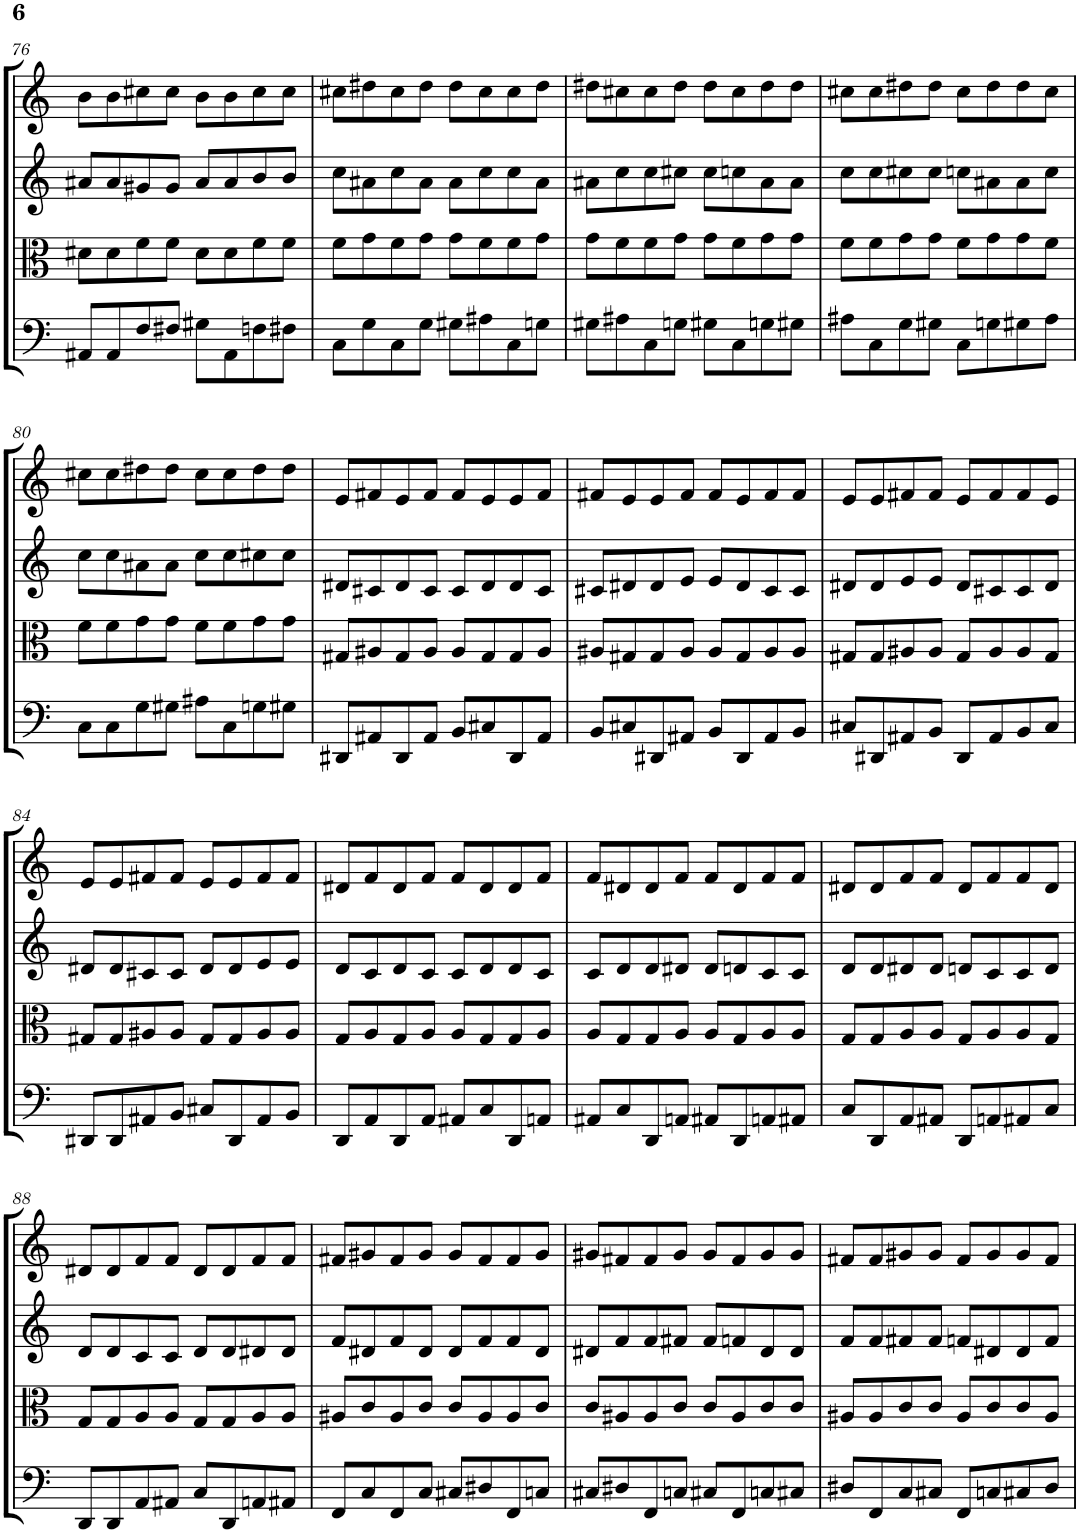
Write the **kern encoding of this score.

**kern	**kern	**kern	**kern
*part4	*part3	*part2	*part1
*staff4	*staff3	*staff2	*staff1
*I"Violoncello	*I"Viola	*I"Violin II	*I"Violin I
*I'Vc	*I'Vla	*I'Vln	*I'Vln
!!LO:PB:g=z
*clefF4	*clefC3	*clefG2	*clefG2
*k[]	*k[]	*k[]	*k[]
*M4/4	*M4/4	*M4/4	*M4/4
=76	=76	=76	=76
8AA#X/L	8d#X\L	8a#X/L	8b\L
8AA#/	8d#\	8a#/	8b\
8F/	8f\	8g#X/	8cc#X\
8F#X/J	8f\J	8g#/J	8cc#\J
8G#X\L	8d#\L	8a#/L	8b\L
8AA#\	8d#\	8a#/	8b\
8Fn\	8f\	8b/	8cc#\
8F#X\J	8f\J	8b/J	8cc#\J
=77	=77	=77	=77
8C\L	8f\L	8cc\L	8cc#X\L
8G\	8g\	8a#X\	8dd#X\
8C\	8f\	8cc\	8cc#\
8G\J	8g\J	8a#\J	8dd#\J
8G#X\L	8g\L	8a#\L	8dd#\L
8A#X\	8f\	8cc\	8cc#\
8C\	8f\	8cc\	8cc#\
8Gn\J	8g\J	8a#\J	8dd#\J
=78	=78	=78	=78
8G#X\L	8g\L	8a#X\L	8dd#X\L
8A#X\	8f\	8cc\	8cc#X\
8C\	8f\	8cc\	8cc#\
8Gn\J	8g\J	8cc#X\J	8dd#\J
8G#X\L	8g\L	8cc#\L	8dd#\L
8C\	8f\	8ccn\	8cc#\
8Gn\	8g\	8a#\	8dd#\
8G#X\J	8g\J	8a#\J	8dd#\J
=79	=79	=79	=79
8A#X\L	8f\L	8cc\L	8cc#X\L
8C\	8f\	8cc\	8cc#\
8G\	8g\	8cc#X\	8dd#X\
8G#X\J	8g\J	8cc#\J	8dd#\J
8C\L	8f\L	8ccn\L	8cc#\L
8Gn\	8g\	8a#X\	8dd#\
8G#X\	8g\	8a#\	8dd#\
8A#\J	8f\J	8cc\J	8cc#\J
!!LO:LB:g=z
=80	=80	=80	=80
8C\L	8f\L	8cc\L	8cc#X\L
8C\	8f\	8cc\	8cc#\
8G\	8g\	8a#X\	8dd#X\
8G#X\J	8g\J	8a#\J	8dd#\J
8A#X\L	8f\L	8cc\L	8cc#\L
8C\	8f\	8cc\	8cc#\
8Gn\	8g\	8cc#X\	8dd#\
8G#X\J	8g\J	8cc#\J	8dd#\J
=81	=81	=81	=81
8DD#X/L	8G#X/L	8d#X/L	8e/L
8AA#X/	8A#X/	8c#X/	8f#X/
8DD#/	8G#/	8d#/	8e/
8AA#/J	8A#/J	8c#/J	8f#/J
8BB/L	8A#/L	8c#/L	8f#/L
8C#X/	8G#/	8d#/	8e/
8DD#/	8G#/	8d#/	8e/
8AA#/J	8A#/J	8c#/J	8f#/J
=82	=82	=82	=82
8BB/L	8A#X/L	8c#X/L	8f#X/L
8C#X/	8G#X/	8d#X/	8e/
8DD#X/	8G#/	8d#/	8e/
8AA#X/J	8A#/J	8e/J	8f#/J
8BB/L	8A#/L	8e/L	8f#/L
8DD#/	8G#/	8d#/	8e/
8AA#/	8A#/	8c#/	8f#/
8BB/J	8A#/J	8c#/J	8f#/J
=83	=83	=83	=83
8C#X/L	8G#X/L	8d#X/L	8e/L
8DD#X/	8G#/	8d#/	8e/
8AA#X/	8A#X/	8e/	8f#X/
8BB/J	8A#/J	8e/J	8f#/J
8DD#/L	8G#/L	8d#/L	8e/L
8AA#/	8A#/	8c#X/	8f#/
8BB/	8A#/	8c#/	8f#/
8C#/J	8G#/J	8d#/J	8e/J
!!LO:LB:g=z
=84	=84	=84	=84
8DD#X/L	8G#X/L	8d#X/L	8e/L
8DD#/	8G#/	8d#/	8e/
8AA#X/	8A#X/	8c#X/	8f#X/
8BB/J	8A#/J	8c#/J	8f#/J
8C#X/L	8G#/L	8d#/L	8e/L
8DD#/	8G#/	8d#/	8e/
8AA#/	8A#/	8e/	8f#/
8BB/J	8A#/J	8e/J	8f#/J
=85	=85	=85	=85
8DD/L	8G/L	8d/L	8d#X/L
8AA/	8A/	8c/	8f/
8DD/	8G/	8d/	8d#/
8AA/J	8A/J	8c/J	8f/J
8AA#X/L	8A/L	8c/L	8f/L
8C/	8G/	8d/	8d#/
8DD/	8G/	8d/	8d#/
8AAn/J	8A/J	8c/J	8f/J
=86	=86	=86	=86
8AA#X/L	8A/L	8c/L	8f/L
8C/	8G/	8d/	8d#X/
8DD/	8G/	8d/	8d#/
8AAn/J	8A/J	8d#X/J	8f/J
8AA#X/L	8A/L	8d#/L	8f/L
8DD/	8G/	8dn/	8d#/
8AAn/	8A/	8c/	8f/
8AA#X/J	8A/J	8c/J	8f/J
=87	=87	=87	=87
8C/L	8G/L	8d/L	8d#X/L
8DD/	8G/	8d/	8d#/
8AA/	8A/	8d#X/	8f/
8AA#X/J	8A/J	8d#/J	8f/J
8DD/L	8G/L	8dn/L	8d#/L
8AAn/	8A/	8c/	8f/
8AA#X/	8A/	8c/	8f/
8C/J	8G/J	8d/J	8d#/J
!!LO:LB:g=z
=88	=88	=88	=88
8DD/L	8G/L	8d/L	8d#X/L
8DD/	8G/	8d/	8d#/
8AA/	8A/	8c/	8f/
8AA#X/J	8A/J	8c/J	8f/J
8C/L	8G/L	8d/L	8d#/L
8DD/	8G/	8d/	8d#/
8AAn/	8A/	8d#X/	8f/
8AA#X/J	8A/J	8d#/J	8f/J
=89	=89	=89	=89
8FF/L	8A#X/L	8f/L	8f#X/L
8C/	8c/	8d#X/	8g#X/
8FF/	8A#/	8f/	8f#/
8C/J	8c/J	8d#/J	8g#/J
8C#X/L	8c/L	8d#/L	8g#/L
8D#X/	8A#/	8f/	8f#/
8FF/	8A#/	8f/	8f#/
8Cn/J	8c/J	8d#/J	8g#/J
=90	=90	=90	=90
8C#X/L	8c/L	8d#X/L	8g#X/L
8D#X/	8A#X/	8f/	8f#X/
8FF/	8A#/	8f/	8f#/
8Cn/J	8c/J	8f#X/J	8g#/J
8C#X/L	8c/L	8f#/L	8g#/L
8FF/	8A#/	8fn/	8f#/
8Cn/	8c/	8d#/	8g#/
8C#X/J	8c/J	8d#/J	8g#/J
=91	=91	=91	=91
8D#X/L	8A#X/L	8f/L	8f#X/L
8FF/	8A#/	8f/	8f#/
8C/	8c/	8f#X/	8g#X/
8C#X/J	8c/J	8f#/J	8g#/J
8FF/L	8A#/L	8fn/L	8f#/L
8Cn/	8c/	8d#X/	8g#/
8C#X/	8c/	8d#/	8g#/
8D#/J	8A#/J	8f/J	8f#/J
=	=	=	=
*-	*-	*-	*-
